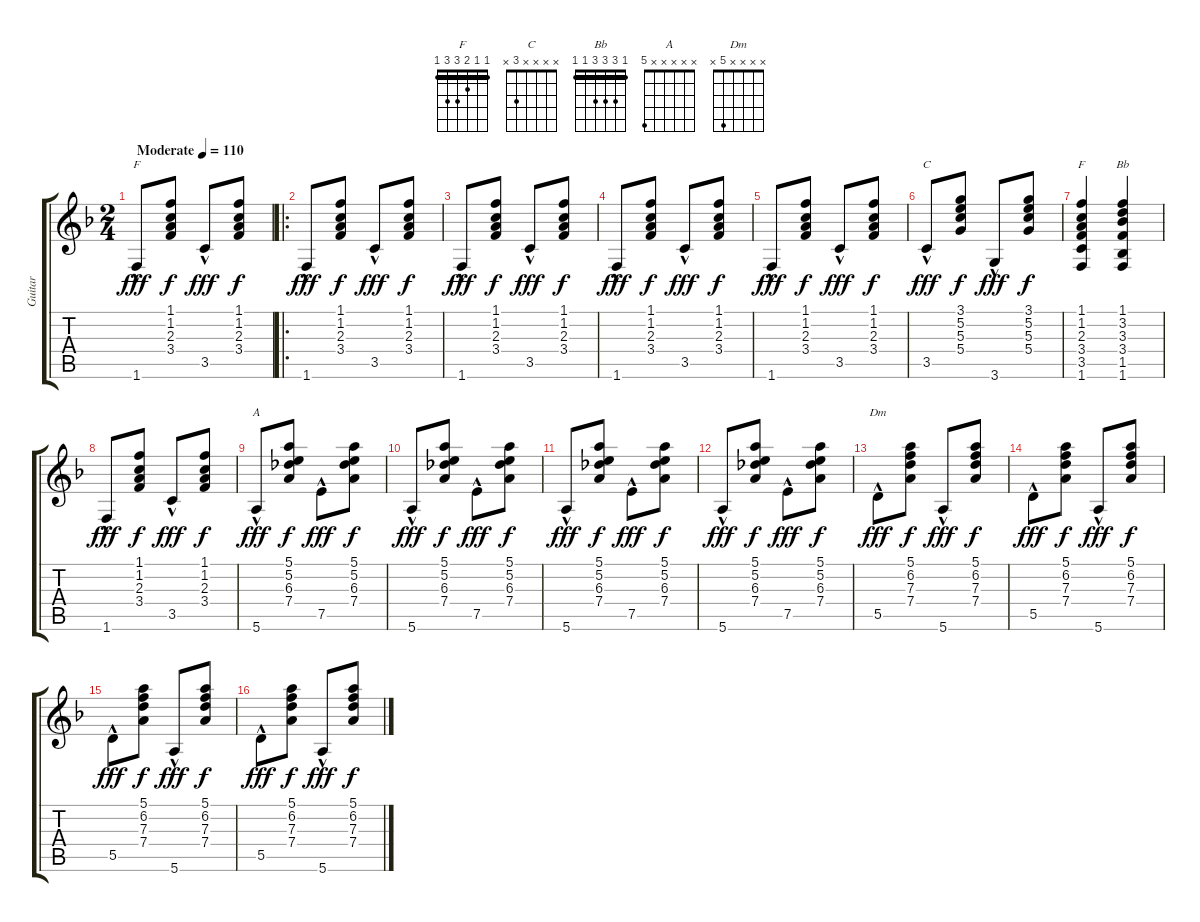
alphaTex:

\track ("Guitar" "Guitar") {instrument acousticguitarsteel}
\staff {score tabs}
\tuning (E4 B3 G3 D3 A2 E2) {hide}
\chord ("F" x x x x x 1)
\chord ("C" x x x x 3 x)
\chord ("F" 1 1 2 3 3 1) {barre 1}
\chord ("Bb" 1 3 3 3 1 1) {barre 1}
\chord ("A" x x x x x 5)
\chord ("Dm" x x x x 5 x)
\ts (2 4)
\tempo (110 "Moderate")
\clef g2
\ks dminor
1.6{hac}.8{ch "F" dy fff instrument acousticguitarsteel} (1.1 1.2 2.3 3.4).8{dy f} 3.5{hac}.8{dy fff} (1.1 1.2 2.3 3.4).8{dy f} |
\ro
1.6{hac}.8{dy fff} (1.1 1.2 2.3 3.4).8{dy f} 3.5{hac}.8{dy fff} (1.1 1.2 2.3 3.4).8{dy f} |
1.6{hac}.8{dy fff} (1.1 1.2 2.3 3.4).8{dy f} 3.5{hac}.8{dy fff} (1.1 1.2 2.3 3.4).8{dy f} |
1.6{hac}.8{dy fff} (1.1 1.2 2.3 3.4).8{dy f} 3.5{hac}.8{dy fff} (1.1 1.2 2.3 3.4).8{dy f} |
1.6{hac}.8{dy fff} (1.1 1.2 2.3 3.4).8{dy f} 3.5{hac}.8{dy fff} (1.1 1.2 2.3 3.4).8{dy f} |
3.5{hac}.8{ch "C" dy fff} (3.1 5.2 5.3 5.4).8{dy f} 3.6{hac}.8{dy fff} (3.1 5.2 5.3 5.4).8{dy f} |
(1.1 1.2 2.3 3.4 3.5 1.6).4{ch "F"} (1.1 3.2 3.3 3.4 1.5 1.6).4{ch "Bb"} |
1.6{hac}.8{dy fff} (1.1 1.2 2.3 3.4).8{dy f} 3.5{hac}.8{dy fff} (1.1 1.2 2.3 3.4).8{dy f} |
5.6{hac}.8{ch "A" dy fff} (5.1 5.2 6.3 7.4).8{dy f} 7.5{hac}.8{dy fff} (5.1 5.2 6.3 7.4).8{dy f} |
5.6{hac}.8{dy fff} (5.1 5.2 6.3 7.4).8{dy f} 7.5{hac}.8{dy fff} (5.1 5.2 6.3 7.4).8{dy f} |
5.6{hac}.8{dy fff} (5.1 5.2 6.3 7.4).8{dy f} 7.5{hac}.8{dy fff} (5.1 5.2 6.3 7.4).8{dy f} |
5.6{hac}.8{dy fff} (5.1 5.2 6.3 7.4).8{dy f} 7.5{hac}.8{dy fff} (5.1 5.2 6.3 7.4).8{dy f} |
5.5{hac}.8{ch "Dm" dy fff} (5.1 6.2 7.3 7.4).8{dy f} 5.6{hac}.8{dy fff} (5.1 6.2 7.3 7.4).8{dy f} |
5.5{hac}.8{dy fff} (5.1 6.2 7.3 7.4).8{dy f} 5.6{hac}.8{dy fff} (5.1 6.2 7.3 7.4).8{dy f} |
5.5{hac}.8{dy fff} (5.1 6.2 7.3 7.4).8{dy f} 5.6{hac}.8{dy fff} (5.1 6.2 7.3 7.4).8{dy f} |
5.5{hac}.8{dy fff} (5.1 6.2 7.3 7.4).8{dy f} 5.6{hac}.8{dy fff} (5.1 6.2 7.3 7.4).8{dy f}
